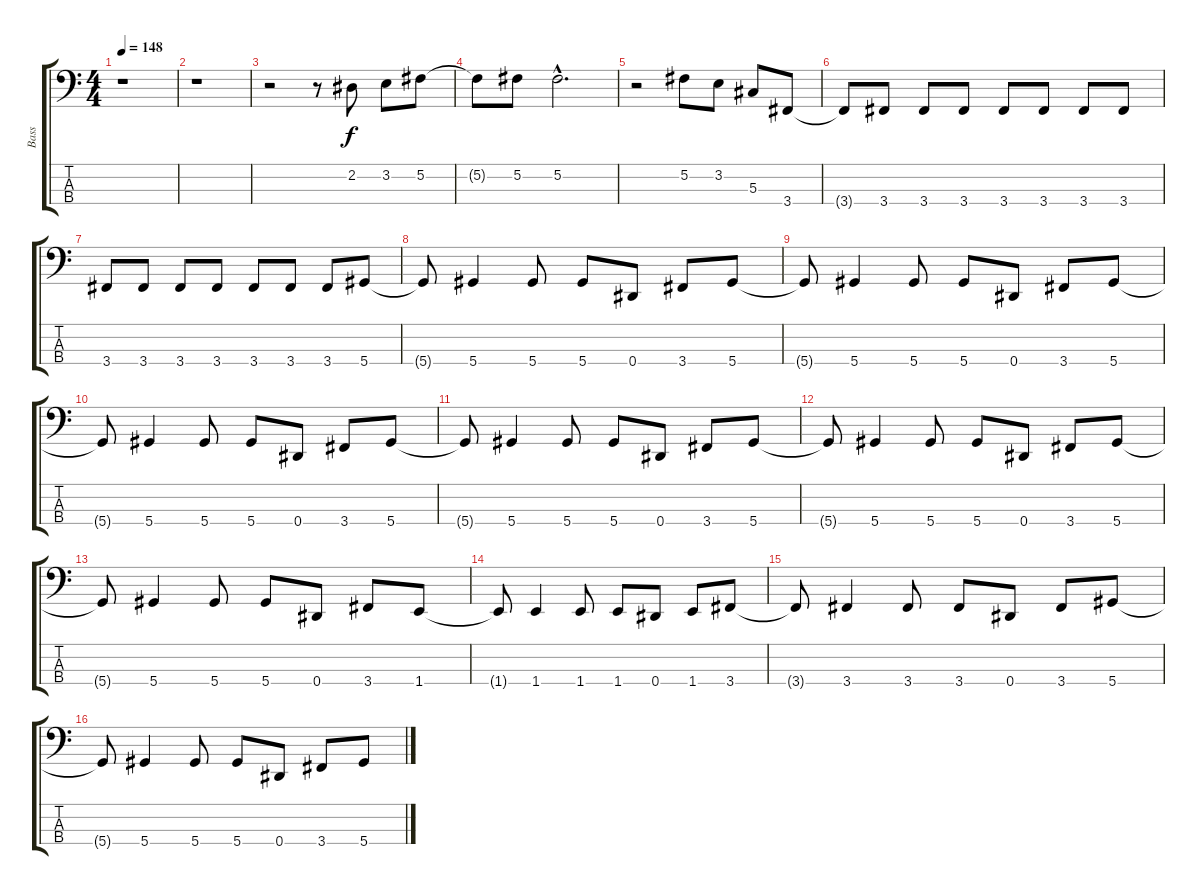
\track ("Bass" "Bass") {instrument electricbasspick}
\staff {score tabs}
\tuning (Gb2 Db2 Ab1 Eb1) {hide}
\ts (4 4)
\tempo 148
\clef f4
\ks c
r.1{dy f} |
r.1 |
r.2 r.8 2.2.8 3.2.8 5.2.8 |
5.2{t}.8 5.2.8 5.2{hac}.2{d} |
r.2 5.2.8 3.2.8 5.3.8 3.4.8 |
3.4{t}.8 3.4.8 3.4.8 3.4.8 3.4.8 3.4.8 3.4.8 3.4.8 |
3.4.8 3.4.8 3.4.8 3.4.8 3.4.8 3.4.8 3.4.8 5.4.8 |
5.4{t}.8 5.4.4 5.4.8 5.4.8 0.4.8 3.4.8 5.4.8 |
5.4{t}.8 5.4.4 5.4.8 5.4.8 0.4.8 3.4.8 5.4.8 |
5.4{t}.8 5.4.4 5.4.8 5.4.8 0.4.8 3.4.8 5.4.8 |
5.4{t}.8 5.4.4 5.4.8 5.4.8 0.4.8 3.4.8 5.4.8 |
5.4{t}.8 5.4.4 5.4.8 5.4.8 0.4.8 3.4.8 5.4.8 |
5.4{t}.8 5.4.4 5.4.8 5.4.8 0.4.8 3.4.8 1.4.8 |
1.4{t}.8 1.4.4 1.4.8 1.4.8 0.4.8 1.4.8 3.4.8 |
3.4{t}.8 3.4.4 3.4.8 3.4.8 0.4.8 3.4.8 5.4.8 |
5.4{t}.8 5.4.4 5.4.8 5.4.8 0.4.8 3.4.8 5.4.8
